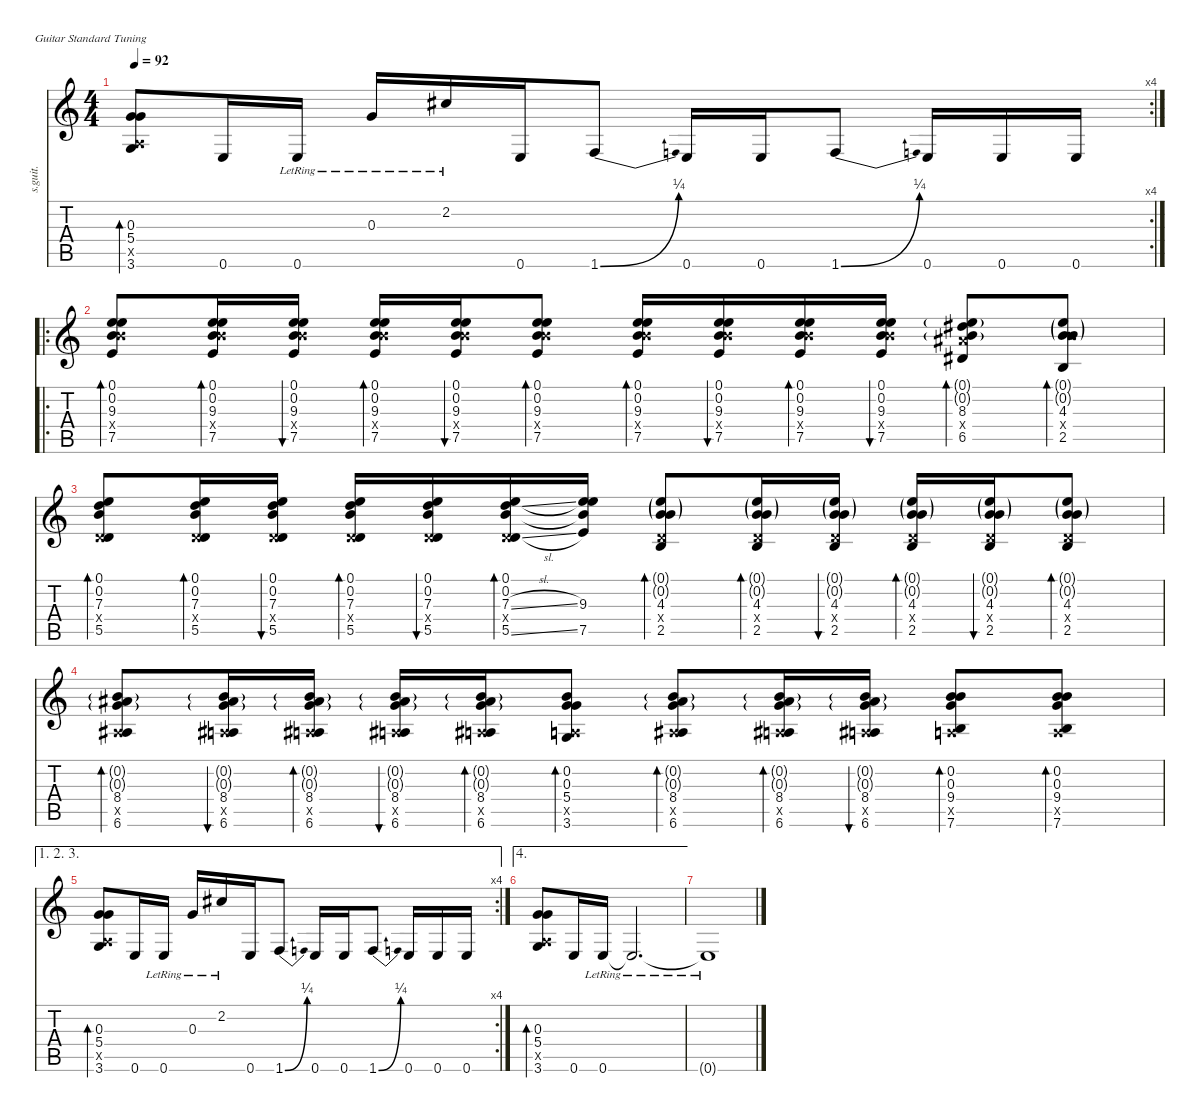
\defaultSystemsLayout 4
\hideDynamics
\bracketExtendMode nobrackets
\otherSystemsTrackNameOrientation horizontal
\track ("Accoustic Guitar" "s.guit.") {instrument acousticguitarsteel}
\staff {score tabs}
\tuning (E4 B3 G3 D3 A2 E2)
\rc 4
\ts (4 4)
\tempo 92
\clef g2
\ks c
(0.3 5.4 0.5{x} 3.6).8{bd 60 dy f beam Up} 0.6.16{beam Up} 0.6{lr}.16{beam Up} 0.3{lr}.16{beam Up} 2.2{lr acc #}.16{beam Up} 0.6.16{beam Up} 1.6{be (bend 0 0 19.999999199999998 1)}.8{beam Up} 0.6.16{beam Up} 0.6.16{beam Up} 1.6{be (bend 0 0 30 1)}.8{beam Up} 0.6.16{beam Up} 0.6.16{beam Up} 0.6.16{beam Up} |
\ro
(0.1 0.2 9.3 9.4{x} 7.5).8{bd 60 beam Up} (0.1 0.2 9.3 9.4{x} 7.5).16{bd 60 beam Up} (0.1 0.2 9.3 9.4{x} 7.5).16{bu 60 beam Up} (0.1 0.2 9.3 9.4{x} 7.5).16{bd 60 beam Up} (0.1 0.2 9.3 9.4{x} 7.5).16{bu 60 beam Up} (0.1 0.2 9.3 9.4{x} 7.5).8{bd 60 beam Up} (0.1 0.2 9.3 9.4{x} 7.5).16{bd 60 beam Up} (0.1 0.2 9.3 9.4{x} 7.5).16{bu 60 beam Up} (0.1 0.2 9.3 9.4{x} 7.5).16{bd 60 beam Up} (0.1 0.2 9.3 9.4{x} 7.5).16{bu 60 beam Up} (0.1{g} 0.2{g} 8.3{acc #} 8.4{x acc #} 6.5{acc #}).8{bd 60 beam Up} (0.1{g} 0.2{g} 4.3 9.4{x} 2.5).8{bd 60 beam Up} |
(0.1 0.2 7.3 0.4{x} 5.5).8{bd 60 beam Up} (0.1 0.2 7.3 0.4{x} 5.5).16{bd 60 beam Up} (0.1 0.2 7.3 0.4{x} 5.5).16{bu 60 beam Up} (0.1 0.2 7.3 0.4{x} 5.5).16{bd 60 beam Up} (0.1 0.2 7.3 0.4{x} 5.5).16{bu 60 beam Up} (0.1 0.2 7.3{sl} 0.4{x} 5.5{sl}).16{bd 60 beam Up} (0.1{t} 0.2{t} 9.3 7.5).16{beam Up} (0.1{g} 0.2{g} 4.3 0.4{x} 2.5).8{bd 60 beam Up} (0.1{g} 0.2{g} 4.3 0.4{x} 2.5).16{bd 60 beam Up} (0.1{g} 0.2{g} 4.3 0.4{x} 2.5).16{bu 60 beam Up} (0.1{g} 0.2{g} 4.3 0.4{x} 2.5).16{bd 60 beam Up} (0.1{g} 0.2{g} 4.3 0.4{x} 2.5).16{bu 60 beam Up} (0.1{g} 0.2{g} 4.3 0.4{x} 2.5).8{bd 60 beam Up} |
(0.2{g} 0.3{g} 8.4{acc #} 1.5{x acc #} 6.6{acc #}).8{bd 60 beam Up} (0.2{g} 0.3{g} 8.4{acc #} 0.5{x} 6.6{acc #}).16{bu 60 beam Up} (0.2{g} 0.3{g} 8.4{acc #} 0.5{x} 6.6{acc #}).16{bd 60 beam Up} (0.2{g} 0.3{g} 8.4{acc #} 0.5{x} 6.6{acc #}).16{bu 60 beam Up} (0.2{g} 0.3{g} 8.4{acc #} 0.5{x} 6.6{acc #}).16{bd 60 beam Up} (0.2 0.3 5.4 0.5{x} 3.6).8{bd 60 beam Up} (0.2{g} 0.3{g} 8.4{acc #} 0.5{x} 6.6{acc #}).8{bd 60 beam Up} (0.2{g} 0.3{g} 8.4{acc #} 0.5{x} 6.6{acc #}).16{bd 60 beam Up} (0.2{g} 0.3{g} 8.4{acc #} 0.5{x} 6.6{acc #}).16{bu 60 beam Up} (0.2 0.3 9.4 0.5{x} 7.6).8{bd 60 beam Up} (0.2 0.3 9.4 0.5{x} 7.6).8{bd 60 beam Up} |
\ae (1 2 3)
\rc 4
(0.3 5.4 0.5{x} 3.6).8{bd 60 beam Up} 0.6.16{beam Up} 0.6{lr}.16{beam Up} 0.3{lr}.16{beam Up} 2.2{lr acc #}.16{beam Up} 0.6.16{beam Up} 1.6{be (bend 0 0 19.999999199999998 1)}.8{beam Up} 0.6.16{beam Up} 0.6.16{beam Up} 1.6{be (bend 0 0 30 1)}.8{beam Up} 0.6.16{beam Up} 0.6.16{beam Up} 0.6.16{beam Up} |
\ae 4
(0.3 5.4 0.5{x} 3.6).8{bd 60 beam Up} 0.6.16{beam Up} 0.6{lr}.16{beam Up} 0.6{lr t}.2{d beam Up} |
0.6{lr t}.1{beam Up}
